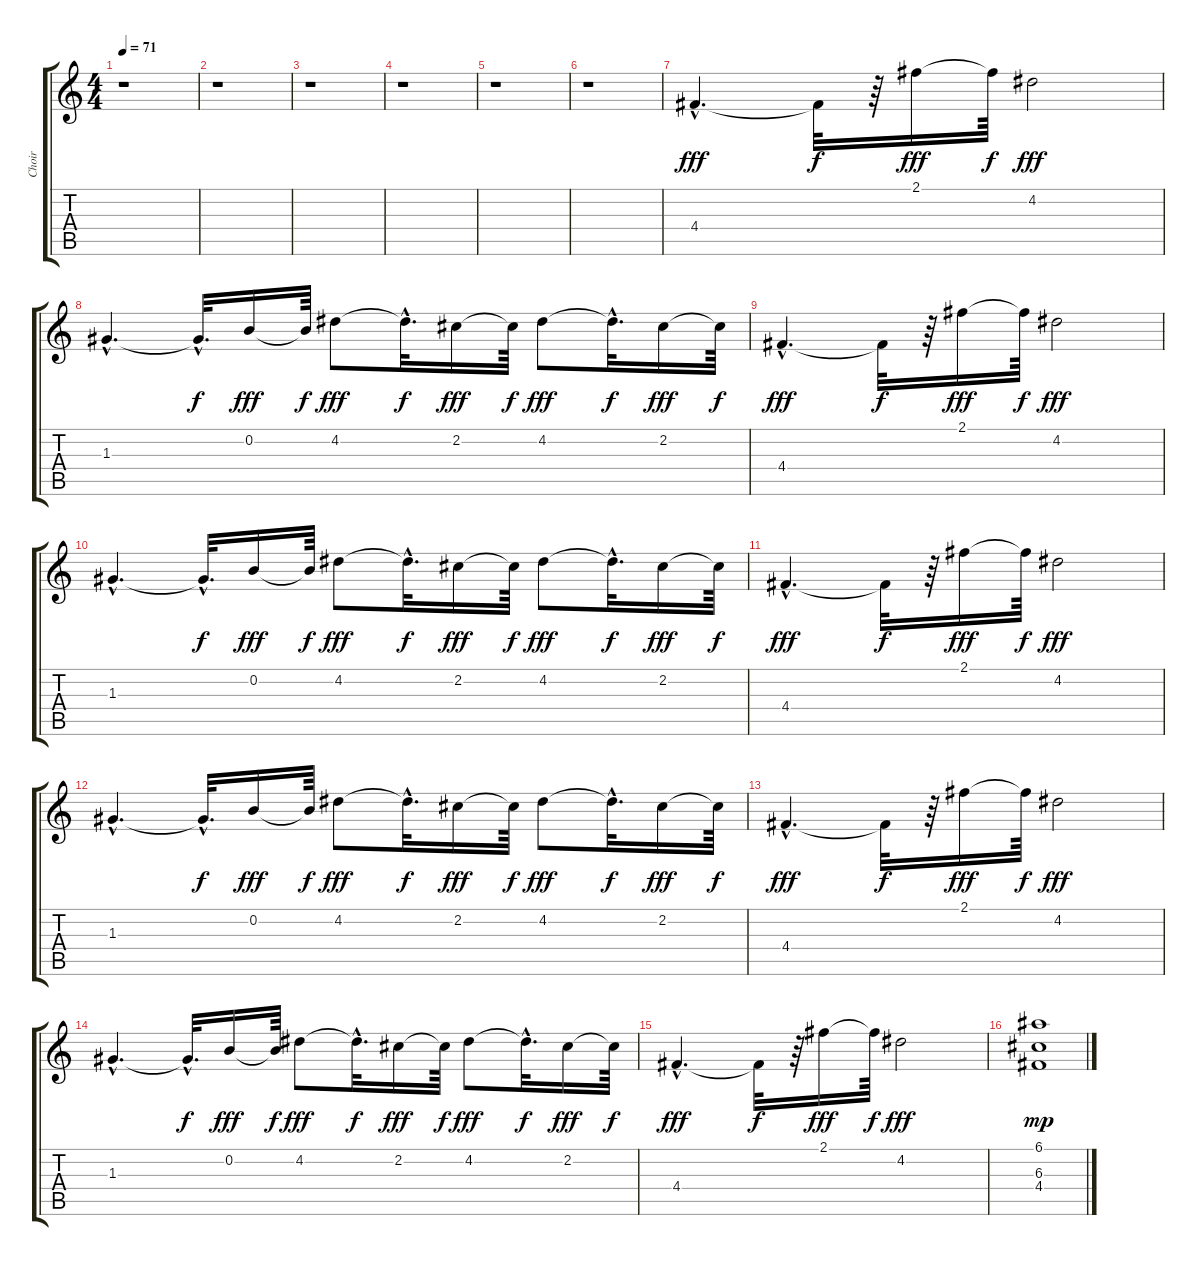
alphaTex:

\track ("Choir               " "Choir     ") {instrument acousticbass}
\staff {score tabs}
\tuning (E4 B3 G3 D3 A2 E2) {hide}
\ts (4 4)
\tempo 71
\clef g2
\ks c
r.1{dy f} |
r.1 |
r.1 |
r.1 |
r.1 |
r.1 |
4.4{hac}.4{d dy fff volume 6} 4.4{t}.32{dy f} r.64 2.1.16{dy fff} 2.1{t}.64{dy f} 4.2.2{dy fff} |
1.3{hac}.4{d} 1.3{hac t}.32{d dy f} 0.2.16{dy fff} 0.2{t}.64{dy f} 4.2.8{dy fff} 4.2{hac t}.32{d dy f} 2.2.16{dy fff} 2.2{t}.64{dy f} 4.2.8{dy fff} 4.2{hac t}.32{d dy f} 2.2.16{dy fff} 2.2{t}.64{dy f} |
4.4{hac}.4{d dy fff} 4.4{t}.32{dy f} r.64 2.1.16{dy fff} 2.1{t}.64{dy f} 4.2.2{dy fff} |
1.3{hac}.4{d} 1.3{hac t}.32{d dy f} 0.2.16{dy fff} 0.2{t}.64{dy f} 4.2.8{dy fff} 4.2{hac t}.32{d dy f} 2.2.16{dy fff} 2.2{t}.64{dy f} 4.2.8{dy fff} 4.2{hac t}.32{d dy f} 2.2.16{dy fff} 2.2{t}.64{dy f} |
4.4{hac}.4{d dy fff} 4.4{t}.32{dy f} r.64 2.1.16{dy fff} 2.1{t}.64{dy f} 4.2.2{dy fff} |
1.3{hac}.4{d} 1.3{hac t}.32{d dy f} 0.2.16{dy fff} 0.2{t}.64{dy f} 4.2.8{dy fff} 4.2{hac t}.32{d dy f} 2.2.16{dy fff} 2.2{t}.64{dy f} 4.2.8{dy fff} 4.2{hac t}.32{d dy f} 2.2.16{dy fff} 2.2{t}.64{dy f} |
4.4{hac}.4{d dy fff} 4.4{t}.32{dy f} r.64 2.1.16{dy fff} 2.1{t}.64{dy f} 4.2.2{dy fff} |
1.3{hac}.4{d} 1.3{hac t}.32{d dy f} 0.2.16{dy fff} 0.2{t}.64{dy f} 4.2.8{dy fff} 4.2{hac t}.32{d dy f} 2.2.16{dy fff} 2.2{t}.64{dy f} 4.2.8{dy fff} 4.2{hac t}.32{d dy f} 2.2.16{dy fff} 2.2{t}.64{dy f} |
4.4{hac}.4{d dy fff} 4.4{t}.32{dy f} r.64 2.1.16{dy fff} 2.1{t}.64{dy f} 4.2.2{dy fff} |
(6.1 6.3 4.4).1{dy mp}
